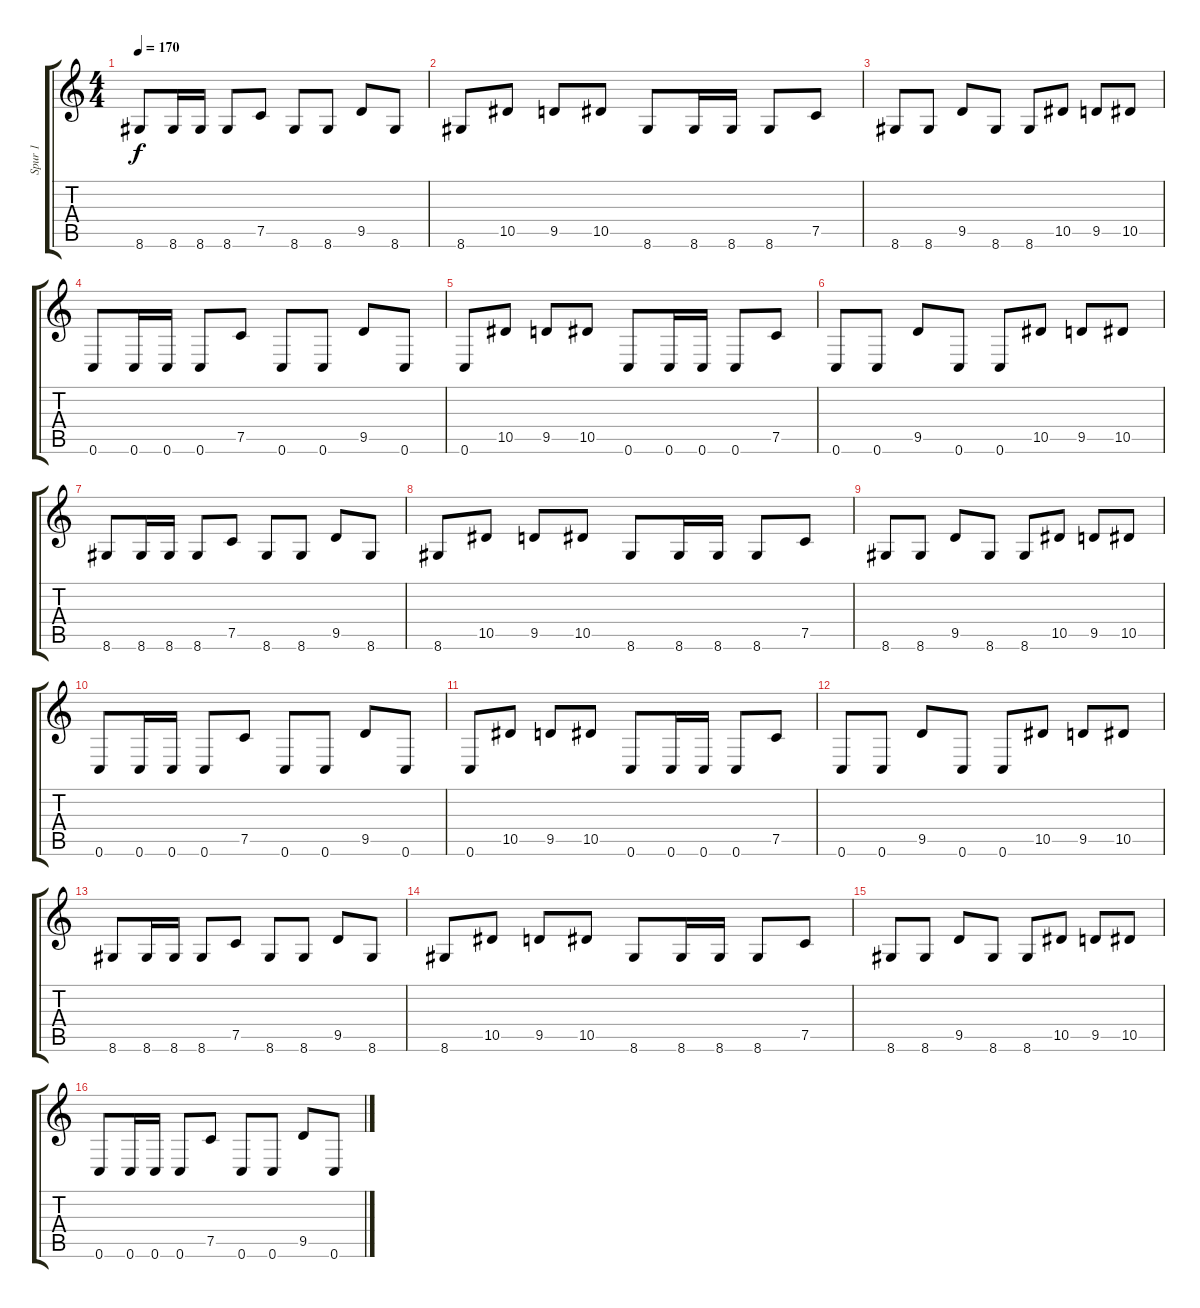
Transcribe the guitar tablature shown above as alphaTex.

\track ("Spur 1" "Spur 1") {solo instrument distortionguitar}
\staff {score tabs}
\tuning (C4 G3 Eb3 Bb2 F2 C2) {hide}
\ts (4 4)
\tempo 170
\clef g2
\ks c
8.6.8{dy f} 8.6.16 8.6.16 8.6.8 7.5.8 8.6.8 8.6.8 9.5.8 8.6.8 |
8.6.8 10.5.8 9.5.8 10.5.8 8.6.8 8.6.16 8.6.16 8.6.8 7.5.8 |
8.6.8 8.6.8 9.5.8 8.6.8 8.6.8 10.5.8 9.5.8 10.5.8 |
0.6.8 0.6.16 0.6.16 0.6.8 7.5.8 0.6.8 0.6.8 9.5.8 0.6.8 |
0.6.8 10.5.8 9.5.8 10.5.8 0.6.8 0.6.16 0.6.16 0.6.8 7.5.8 |
0.6.8 0.6.8 9.5.8 0.6.8 0.6.8 10.5.8 9.5.8 10.5.8 |
8.6.8 8.6.16 8.6.16 8.6.8 7.5.8 8.6.8 8.6.8 9.5.8 8.6.8 |
8.6.8 10.5.8 9.5.8 10.5.8 8.6.8 8.6.16 8.6.16 8.6.8 7.5.8 |
8.6.8 8.6.8 9.5.8 8.6.8 8.6.8 10.5.8 9.5.8 10.5.8 |
0.6.8 0.6.16 0.6.16 0.6.8 7.5.8 0.6.8 0.6.8 9.5.8 0.6.8 |
0.6.8 10.5.8 9.5.8 10.5.8 0.6.8 0.6.16 0.6.16 0.6.8 7.5.8 |
0.6.8 0.6.8 9.5.8 0.6.8 0.6.8 10.5.8 9.5.8 10.5.8 |
8.6.8 8.6.16 8.6.16 8.6.8 7.5.8 8.6.8 8.6.8 9.5.8 8.6.8 |
8.6.8 10.5.8 9.5.8 10.5.8 8.6.8 8.6.16 8.6.16 8.6.8 7.5.8 |
8.6.8 8.6.8 9.5.8 8.6.8 8.6.8 10.5.8 9.5.8 10.5.8 |
0.6.8 0.6.16 0.6.16 0.6.8 7.5.8 0.6.8 0.6.8 9.5.8 0.6.8
